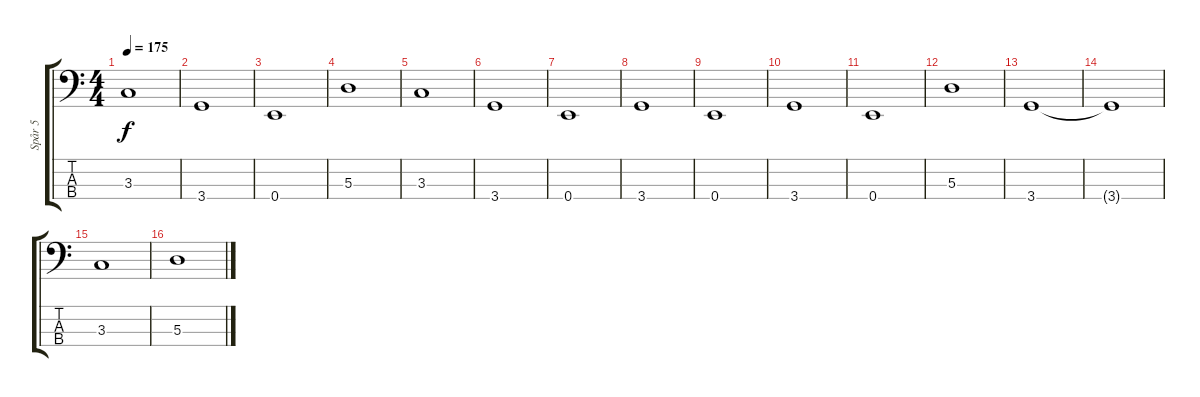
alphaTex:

\track ("Spår 5" "Spår 5") {instrument acousticbass}
\staff {score tabs}
\tuning (G2 D2 A1 E1) {hide}
\ts (4 4)
\tempo 175
\clef f4
\ks c
3.3.1{dy f} |
3.4.1 |
0.4.1 |
5.3.1 |
3.3.1 |
3.4.1 |
0.4.1 |
3.4.1 |
0.4.1 |
3.4.1 |
0.4.1 |
5.3.1 |
3.4.1 |
3.4{t}.1 |
3.3.1 |
5.3.1
